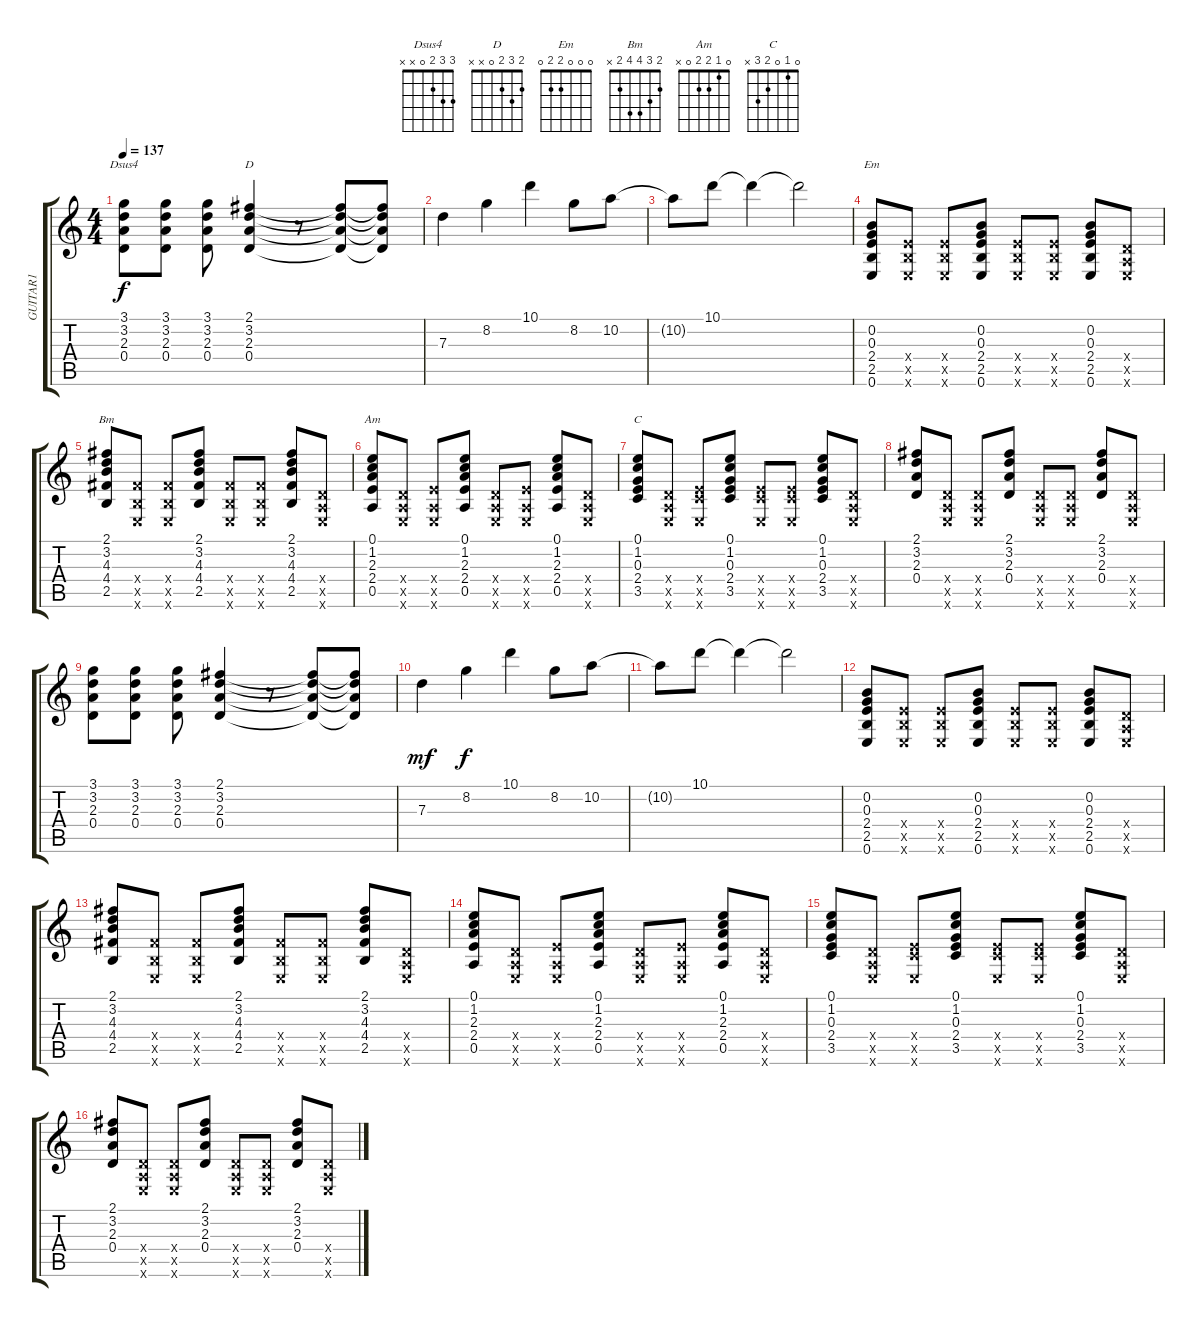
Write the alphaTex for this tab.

\track ("GUITAR1" "GUITAR1") {instrument distortionguitar}
\staff {score tabs}
\tuning (E4 B3 G3 D3 A2 E2) {hide}
\chord ("Dsus4" 3 3 2 0 x x)
\chord ("D" 2 3 2 0 x x)
\chord ("Em" 0 0 0 2 2 0)
\chord ("Bm" 2 3 4 4 2 x)
\chord ("Am" 0 1 2 2 0 x)
\chord ("C" 0 1 0 2 3 x)
\ts (4 4)
\tempo 137
\clef g2
\ks c
(3.1 3.2 2.3 0.4).8{ch "Dsus4" dy f} (3.1 3.2 2.3 0.4).8 (3.1 3.2 2.3 0.4).8 (2.1 3.2 2.3 0.4).4{ch "D"} r.8 (2.1{t} 3.2{t} 2.3{t} 0.4{t}).8 (2.1{t} 3.2{t} 2.3{t} 0.4{t}).8 |
7.3.4{volume 15} 8.2.4 10.1.4 8.2.8 10.2.8 |
10.2{t}.8 10.1.8 10.1{t}.4 10.1{t}.2 |
(0.2 0.3 2.4 2.5 0.6).8{ch "Em" volume 9 balance 4} (2.4{x} 2.5{x} 0.6{x}).8 (2.4{x} 2.5{x} 0.6{x}).8 (0.2 0.3 2.4 2.5 0.6).8 (2.4{x} 2.5{x} 0.6{x}).8 (2.4{x} 2.5{x} 0.6{x}).8 (0.2 0.3 2.4 2.5 0.6).8 (0.4{x} 0.5{x} 0.6{x}).8 |
(2.1 3.2 4.3 4.4 2.5).8{ch "Bm"} (4.4{x} 2.5{x} 0.6{x}).8 (4.4{x} 2.5{x} 0.6{x}).8 (2.1 3.2 4.3 4.4 2.5).8 (4.4{x} 2.5{x} 0.6{x}).8 (4.4{x} 2.5{x} 0.6{x}).8 (2.1 3.2 4.3 4.4 2.5).8 (0.4{x} 0.5{x} 0.6{x}).8 |
(0.1 1.2 2.3 2.4 0.5).8{ch "Am" volume 9 balance 5} (0.4{x} 0.5{x} 0.6{x}).8 (2.4{x} 0.5{x} 0.6{x}).8 (0.1 1.2 2.3 2.4 0.5).8 (0.4{x} 0.5{x} 0.6{x}).8 (2.4{x} 0.5{x} 0.6{x}).8 (0.1 1.2 2.3 2.4 0.5).8 (0.4{x} 0.5{x} 0.6{x}).8 |
(0.1 1.2 0.3 2.4 3.5).8{ch "C"} (0.4{x} 0.5{x} 0.6{x}).8 (2.4{x} 3.5{x} 0.6{x}).8 (0.1 1.2 0.3 2.4 3.5).8 (2.4{x} 3.5{x} 0.6{x}).8 (2.4{x} 3.5{x} 0.6{x}).8 (0.1 1.2 0.3 2.4 3.5).8 (0.4{x} 0.5{x} 0.6{x}).8 |
(2.1 3.2 2.3 0.4).8 (0.4{x} 0.5{x} 0.6{x}).8 (0.4{x} 0.5{x} 0.6{x}).8 (2.1 3.2 2.3 0.4).8 (0.4{x} 0.5{x} 0.6{x}).8 (0.4{x} 0.5{x} 0.6{x}).8 (2.1 3.2 2.3 0.4).8 (0.4{x} 0.5{x} 0.6{x}).8 |
(3.1 3.2 2.3 0.4).8 (3.1 3.2 2.3 0.4).8 (3.1 3.2 2.3 0.4).8 (2.1 3.2 2.3 0.4).4 r.8 (2.1{t} 3.2{t} 2.3{t} 0.4{t}).8 (2.1{t} 3.2{t} 2.3{t} 0.4{t}).8 |
7.3.4{dy mf volume 16} 8.2.4{dy f} 10.1.4 8.2.8 10.2.8 |
10.2{t}.8 10.1.8 10.1{t}.4 10.1{t}.2 |
(0.2 0.3 2.4 2.5 0.6).8{volume 9 balance 4} (2.4{x} 2.5{x} 0.6{x}).8 (2.4{x} 2.5{x} 0.6{x}).8 (0.2 0.3 2.4 2.5 0.6).8 (2.4{x} 2.5{x} 0.6{x}).8 (2.4{x} 2.5{x} 0.6{x}).8 (0.2 0.3 2.4 2.5 0.6).8 (0.4{x} 0.5{x} 0.6{x}).8 |
(2.1 3.2 4.3 4.4 2.5).8 (4.4{x} 2.5{x} 0.6{x}).8 (4.4{x} 2.5{x} 0.6{x}).8 (2.1 3.2 4.3 4.4 2.5).8 (4.4{x} 2.5{x} 0.6{x}).8 (4.4{x} 2.5{x} 0.6{x}).8 (2.1 3.2 4.3 4.4 2.5).8 (0.4{x} 0.5{x} 0.6{x}).8 |
(0.1 1.2 2.3 2.4 0.5).8{volume 9 balance 5} (0.4{x} 0.5{x} 0.6{x}).8 (2.4{x} 0.5{x} 0.6{x}).8 (0.1 1.2 2.3 2.4 0.5).8 (0.4{x} 0.5{x} 0.6{x}).8 (2.4{x} 0.5{x} 0.6{x}).8 (0.1 1.2 2.3 2.4 0.5).8 (0.4{x} 0.5{x} 0.6{x}).8 |
(0.1 1.2 0.3 2.4 3.5).8 (0.4{x} 0.5{x} 0.6{x}).8 (2.4{x} 3.5{x} 0.6{x}).8 (0.1 1.2 0.3 2.4 3.5).8 (2.4{x} 3.5{x} 0.6{x}).8 (2.4{x} 3.5{x} 0.6{x}).8 (0.1 1.2 0.3 2.4 3.5).8 (0.4{x} 0.5{x} 0.6{x}).8 |
(2.1 3.2 2.3 0.4).8 (0.4{x} 0.5{x} 0.6{x}).8 (0.4{x} 0.5{x} 0.6{x}).8 (2.1 3.2 2.3 0.4).8 (0.4{x} 0.5{x} 0.6{x}).8 (0.4{x} 0.5{x} 0.6{x}).8 (2.1 3.2 2.3 0.4).8 (0.4{x} 0.5{x} 0.6{x}).8
